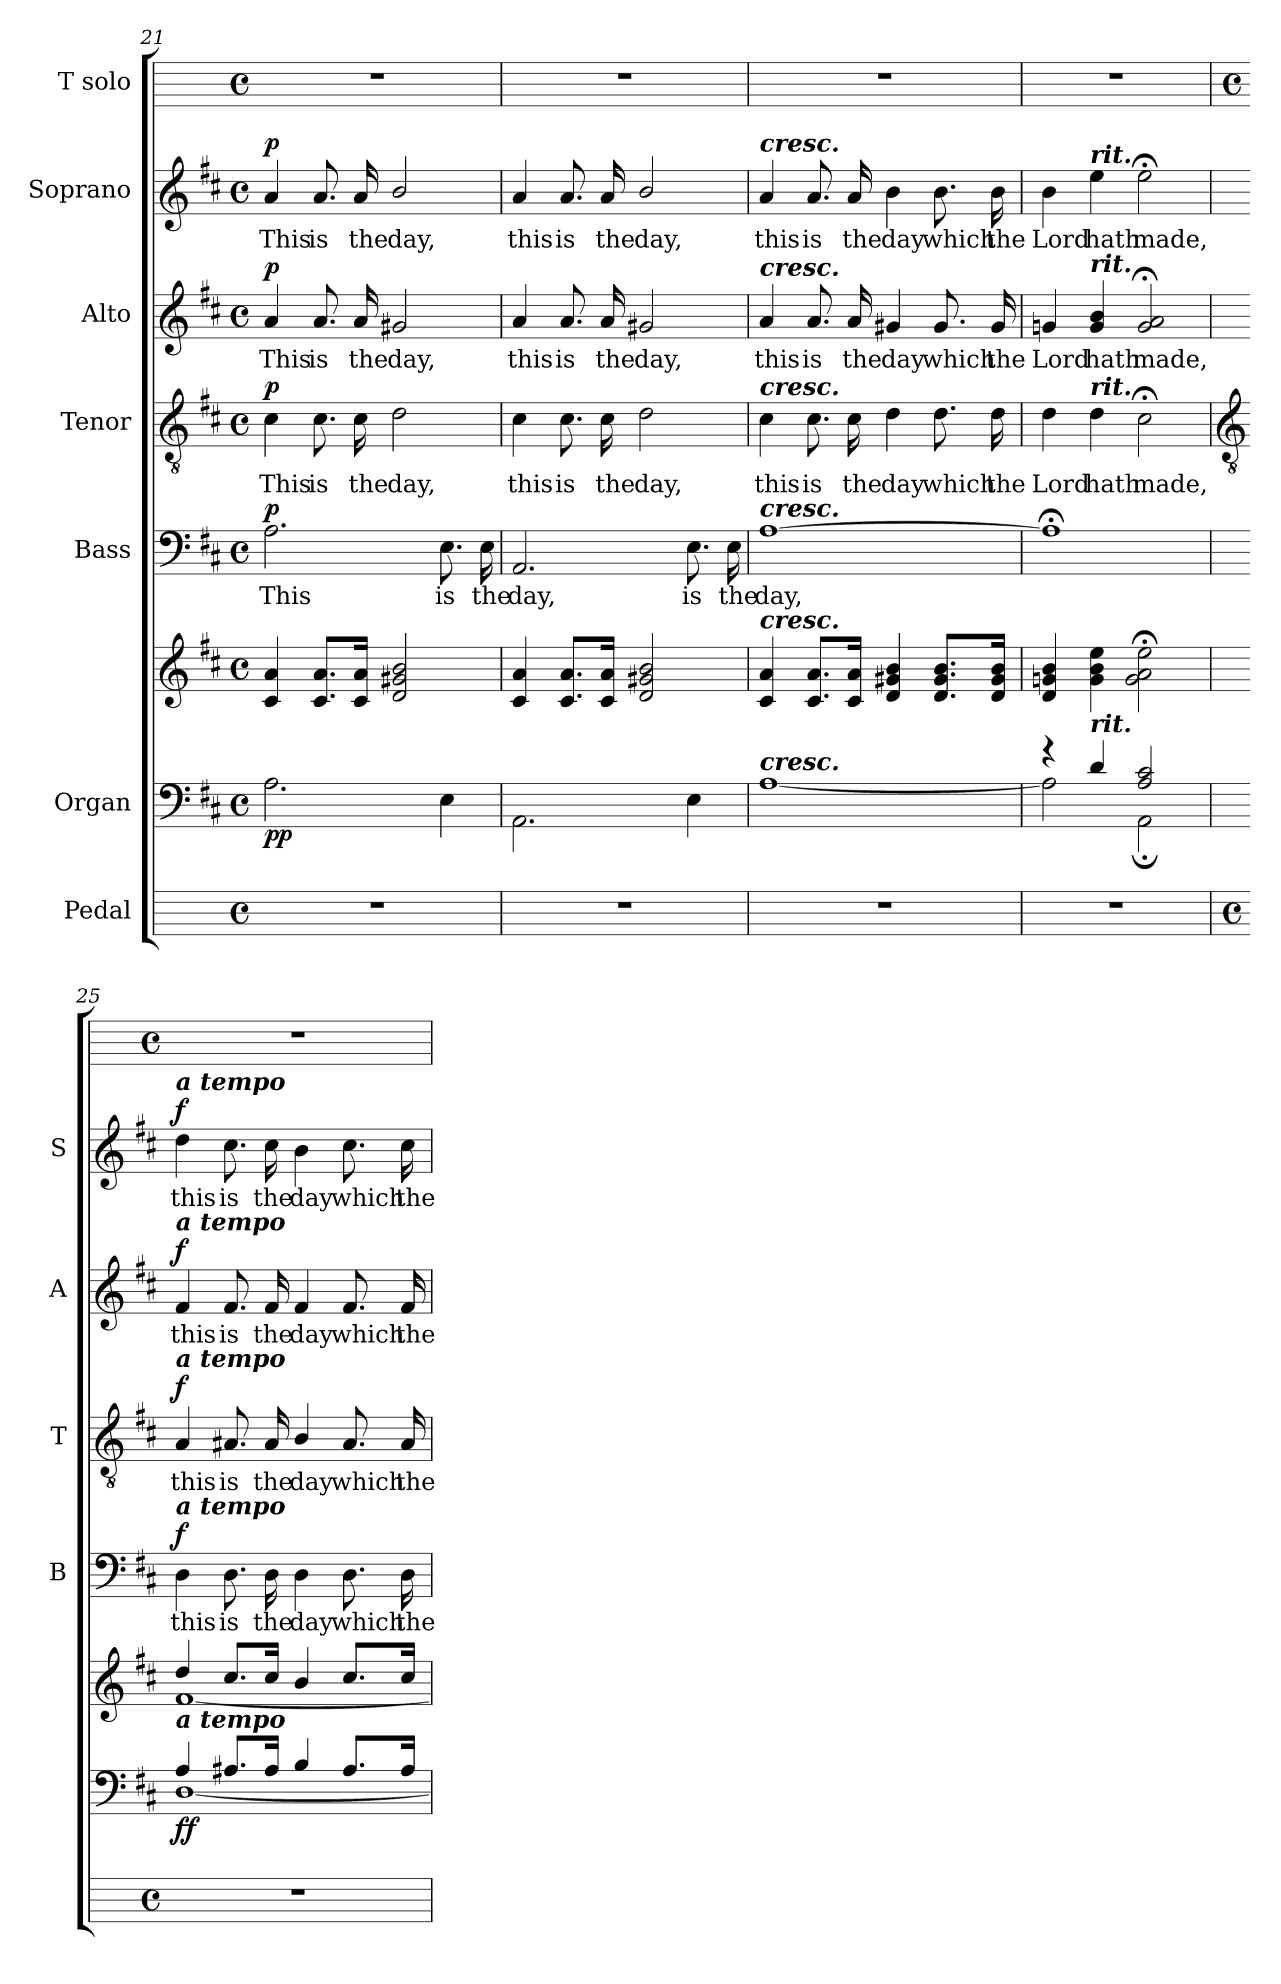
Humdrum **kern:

**kern	**kern	**kern	**dynam	**kern	**text	**dynam	**kern	**text	**dynam	**kern	**text	**dynam	**kern	**text	**dynam	**kern
*part7	*part6	*part6	*part6	*part5	*part5	*part5	*part4	*part4	*part4	*part3	*part3	*part3	*part2	*part2	*part2	*part1
*staff8	*staff7	*staff6	*staff6/7	*staff5	*staff5	*staff5	*staff4	*staff4	*staff4	*staff3	*staff3	*staff3	*staff2	*staff2	*staff2	*staff1
*I"Pedal	*I"Organ	*	*	*I"Bass	*	*	*I"Tenor	*	*	*I"Alto	*	*	*I"Soprano	*	*	*I"T solo
*	*	*	*	*I'B	*	*	*I'T	*	*	*I'A	*	*	*I'S	*	*	*
!!LO:LB:g=z
*	*clefF4	*clefG2	*	*clefF4	*	*	*clefGv2	*	*	*clefG2	*	*	*clefG2	*	*	*
*	*k[f#c#]	*k[f#c#]	*	*k[f#c#]	*	*	*k[f#c#]	*	*	*k[f#c#]	*	*	*k[f#c#]	*	*	*
*	*D:	*D:	*	*D:	*	*	*D:	*	*	*D:	*	*	*D:	*	*	*
*M4/4	*M4/4	*M4/4	*	*M4/4	*	*	*M4/4	*	*	*M4/4	*	*	*M4/4	*	*	*M4/4
*met(c)	*met(c)	*met(c)	*	*met(c)	*	*	*met(c)	*	*	*met(c)	*	*	*met(c)	*	*	*met(c)
=21	=21	=21	=21	=21	=21	=21	=21	=21	=21	=21	=21	=21	=21	=21	=21	=21
*	*^	*	*	*	*	*	*	*	*	*	*	*	*	*	*	*
!	!	!	!	!LO:DY:b=2	!	!LO:LY:b	!	!	!LO:LY:b	!	!	!LO:LY:b	!	!	!LO:LY:b	!	!
!	!	!	!	!LO:DY:n=1:b	!	!	!LO:DY:b	!	!	!LO:DY:b	!	!	!LO:DY:b	!	!	!LO:DY:b	!
1r	1ryy	2.A\	4c# 4a	p p	2.A	This	p	4c#	This	p	4a	This	p	4a	This	p	1r
!	!	!	!	!	!	!	!	!	!LO:LY:b	!	!	!LO:LY:b	!	!	!LO:LY:b	!	!
.	.	.	8.c# 8.aL	.	.	.	.	8.c#	is	.	8.a	is	.	8.a	is	.	.
!	!	!	!	!	!	!	!	!	!LO:LY:b	!	!	!LO:LY:b	!	!	!LO:LY:b	!	!
.	.	.	16c# 16aJ	.	.	.	.	16c#	the	.	16a	the	.	16a	the	.	.
!	!	!	!	!	!	!	!	!	!LO:LY:b	!	!	!LO:LY:b	!	!	!LO:LY:b	!	!
.	.	.	2d/ 2g#X/ 2b/	.	.	.	.	2d\	day,	.	2g#X/	day,	.	2b/	day,	.	.
!	!	!	!	!	!	!LO:LY:b	!	!	!	!	!	!	!	!	!	!	!
.	.	4E\	.	.	8.E	is	.	.	.	.	.	.	.	.	.	.	.
!	!	!	!	!	!	!LO:LY:b	!	!	!	!	!	!	!	!	!	!	!
.	.	.	.	.	16E	the	.	.	.	.	.	.	.	.	.	.	.
=22	=22	=22	=22	=22	=22	=22	=22	=22	=22	=22	=22	=22	=22	=22	=22	=22	=22
!	!	!	!	!	!	!LO:LY:b	!	!	!LO:LY:b	!	!	!LO:LY:b	!	!	!LO:LY:b	!	!
1r	1ryy	2.AA\	4c# 4a	.	2.AA	day,	.	4c#	this	.	4a	this	.	4a	this	.	1r
!	!	!	!	!	!	!	!	!	!LO:LY:b	!	!	!LO:LY:b	!	!	!LO:LY:b	!	!
.	.	.	8.c# 8.aL	.	.	.	.	8.c#	is	.	8.a	is	.	8.a	is	.	.
!	!	!	!	!	!	!	!	!	!LO:LY:b	!	!	!LO:LY:b	!	!	!LO:LY:b	!	!
.	.	.	16c# 16aJ	.	.	.	.	16c#	the	.	16a	the	.	16a	the	.	.
!	!	!	!	!	!	!	!	!	!LO:LY:b	!	!	!LO:LY:b	!	!	!LO:LY:b	!	!
.	.	.	2d/ 2g#X/ 2b/	.	.	.	.	2d\	day,	.	2g#X/	day,	.	2b/	day,	.	.
!	!	!	!	!	!	!LO:LY:b	!	!	!	!	!	!	!	!	!	!	!
.	.	4E\	.	.	8.E	is	.	.	.	.	.	.	.	.	.	.	.
!	!	!	!	!	!	!LO:LY:b	!	!	!	!	!	!	!	!	!	!	!
.	.	.	.	.	16E	the	.	.	.	.	.	.	.	.	.	.	.
=23	=23	=23	=23	=23	=23	=23	=23	=23	=23	=23	=23	=23	=23	=23	=23	=23	=23
!	!	!	!	!	!	!	!	!	!	!	!	!	!	!LO:TX:a:Bi:t=cresc.	!	!	!
!	!	!	!	!	!	!	!	!	!	!	!LO:TX:a:Bi:t=cresc.	!	!	!	!	!	!
!	!	!	!	!	!	!	!	!LO:TX:a:Bi:t=cresc.	!	!	!	!	!	!	!	!	!
!	!	!	!	!	!LO:TX:a:Bi:t=cresc.	!	!	!	!	!	!	!	!	!	!	!	!
!	!	!	!LO:TX:a:Bi:t=cresc.	!	!	!	!	!	!	!	!	!	!	!	!	!	!
!	!LO:TX:a:Bi:t=cresc.	!	!	!	!	!	!	!	!	!	!	!	!	!	!	!	!
!	!	!	!	!	!	!LO:LY:b	!	!	!LO:LY:b	!	!	!LO:LY:b	!	!	!LO:LY:b	!	!
1r	1ryy	[1A\	4c# 4a	.	[1A	day,	.	4c#	this	.	4a	this	.	4a	this	.	1r
!	!	!	!	!	!	!	!	!	!LO:LY:b	!	!	!LO:LY:b	!	!	!LO:LY:b	!	!
.	.	.	8.c# 8.aL	.	.	.	.	8.c#	is	.	8.a	is	.	8.a	is	.	.
!	!	!	!	!	!	!	!	!	!LO:LY:b	!	!	!LO:LY:b	!	!	!LO:LY:b	!	!
.	.	.	16c# 16aJ	.	.	.	.	16c#	the	.	16a	the	.	16a	the	.	.
!	!	!	!	!	!	!	!	!	!LO:LY:b	!	!	!LO:LY:b	!	!	!LO:LY:b	!	!
.	.	.	4d 4g#X 4b	.	.	.	.	4d	day	.	4g#X	day	.	4b	day	.	.
!	!	!	!	!	!	!	!	!	!LO:LY:b	!	!	!LO:LY:b	!	!	!LO:LY:b	!	!
.	.	.	8.d 8.g# 8.bL	.	.	.	.	8.d	which	.	8.g#	which	.	8.b	which	.	.
!	!	!	!	!	!	!	!	!	!LO:LY:b	!	!	!LO:LY:b	!	!	!LO:LY:b	!	!
.	.	.	16d 16g# 16bJ	.	.	.	.	16d	the	.	16g#	the	.	16b	the	.	.
=24	=24	=24	=24	=24	=24	=24	=24	=24	=24	=24	=24	=24	=24	=24	=24	=24	=24
!	!	!	!	!	!	!	!	!	!LO:LY:b	!	!	!LO:LY:b	!	!	!LO:LY:b	!	!
1r	4r	2A\]	4d 4gn 4b	.	1A;<]	.	.	4d	Lord	.	4gn	Lord	.	4b	Lord	.	1r
!	!	!	!	!	!	!	!	!	!	!	!	!	!	!LO:TX:a:Bi:t=rit.	!	!	!
!	!	!	!	!	!	!	!	!	!	!	!LO:TX:a:Bi:t=rit.	!	!	!	!	!	!
!	!	!	!	!	!	!	!	!LO:TX:a:Bi:t=rit.	!	!	!	!	!	!	!	!	!
!	!LO:TX:a:Bi:t=rit.	!	!	!	!	!	!	!	!	!	!	!	!	!	!	!	!
!	!	!	!	!	!	!	!	!	!LO:LY:b	!	!	!LO:LY:b	!	!	!LO:LY:b	!	!
.	4d/	.	4g 4b 4ee	.	.	.	.	4d\	hath	.	4g 4b	hath	.	4ee	hath	.	.
!	!	!	!	!	!	!	!	!	!LO:LY:b	!	!	!LO:LY:b	!	!	!LO:LY:b	!	!
.	2A/ 2c#/	2AA;\	2g;< 2a;< 2ee;<	.	.	.	.	2c#;<	made,	.	2g;< 2a;<	made,	.	2ee;<	made,	.	.
!!LO:LB:g=z
=25	=25	=25	=25	=25	=25	=25	=25	=25	=25	=25	=25	=25	=25	=25	=25	=25	=25
*	*	*	*	*	*	*	*	*clefGv2	*	*	*	*	*	*	*	*	*
*M4/4	*	*	*	*	*	*	*	*	*	*	*	*	*	*	*	*	*M4/4
*met(c)	*	*	*	*	*	*	*	*	*	*	*	*	*	*	*	*	*met(c)
*	*	*	*^	*	*	*	*	*	*	*	*	*	*	*	*	*	*
!	!	!	!	!	!	!	!	!	!	!	!	!	!	!	!LO:TX:a:Bi:t=a tempo	!	!	!
!	!	!	!	!	!	!	!	!	!	!	!	!LO:TX:a:Bi:t=a tempo	!	!	!	!	!	!
!	!	!	!	!	!	!	!	!	!LO:TX:a:Bi:t=a tempo	!	!	!	!	!	!	!	!	!
!	!	!	!	!	!	!LO:TX:a:Bi:t=a tempo	!	!	!	!	!	!	!	!	!	!	!	!
!	!LO:TX:a:Bi:t=a tempo	!	!	!	!	!	!	!	!	!	!	!	!	!	!	!	!	!
!	!	!	!	!	!LO:DY:b=2	!	!LO:LY:b	!	!	!LO:LY:b	!	!	!LO:LY:b	!	!	!LO:LY:b	!	!
!	!	!	!	!	!LO:DY:n=1:b	!	!	!LO:DY:b	!	!	!LO:DY:b	!	!	!LO:DY:b	!	!	!LO:DY:b	!
1r	4A/	[1D\	4dd/	[1f#\	f f	4D	this	f	4A	this	f	4f#	this	f	4dd	this	f	1r
!	!	!	!	!	!	!	!LO:LY:b	!	!	!LO:LY:b	!	!	!LO:LY:b	!	!	!LO:LY:b	!	!
.	8.A#X/L	.	8.cc#/L	.	.	8.D	is	.	8.A#X	is	.	8.f#	is	.	8.cc#	is	.	.
!	!	!	!	!	!	!	!LO:LY:b	!	!	!LO:LY:b	!	!	!LO:LY:b	!	!	!LO:LY:b	!	!
.	16A#/J	.	16cc#/J	.	.	16D	the	.	16A#	the	.	16f#	the	.	16cc#	the	.	.
!	!	!	!	!	!	!	!LO:LY:b	!	!	!LO:LY:b	!	!	!LO:LY:b	!	!	!LO:LY:b	!	!
.	4B/	.	4b/	.	.	4D	day	.	4B/	day	.	4f#	day	.	4b	day	.	.
!	!	!	!	!	!	!	!LO:LY:b	!	!	!LO:LY:b	!	!	!LO:LY:b	!	!	!LO:LY:b	!	!
.	8.A#/L	.	8.cc#/L	.	.	8.D	which	.	8.A#	which	.	8.f#	which	.	8.cc#	which	.	.
!	!	!	!	!	!	!	!LO:LY:b	!	!	!LO:LY:b	!	!	!LO:LY:b	!	!	!LO:LY:b	!	!
.	16A#/J	.	16cc#/J	.	.	16D	the	.	16A#	the	.	16f#	the	.	16cc#	the	.	.
*	*v	*v	*	*	*	*	*	*	*	*	*	*	*	*	*	*	*	*
*	*	*v	*v	*	*	*	*	*	*	*	*	*	*	*	*	*	*
=	=	=	=	=	=	=	=	=	=	=	=	=	=	=	=	=
*-	*-	*-	*-	*-	*-	*-	*-	*-	*-	*-	*-	*-	*-	*-	*-	*-
